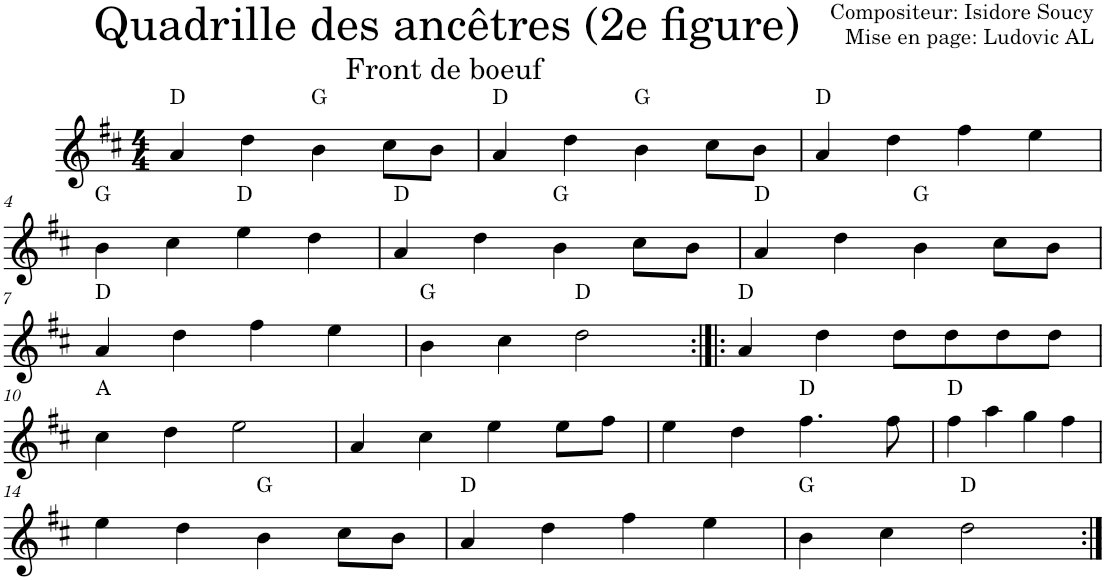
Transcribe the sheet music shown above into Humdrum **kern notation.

**kern	**harte
*part1	*part1
*staff1	*
*I"Violon	*
*I'Vln.	*
*clefG2	*
*k[f#c#]	*
*M4/4	*
=1	=1
4a/	D:maj
4dd\	.
4b\	G:maj
8cc#\L	.
8b\J	.
=2	=2
4a/	D:maj
4dd\	.
4b\	G:maj
8cc#\L	.
8b\J	.
=3	=3
4a/	D:maj
4dd\	.
4ff#\	.
4ee\	.
!!LO:LB:g=z
=4	=4
4b\	G:maj
4cc#\	.
4ee\	D:maj
4dd\	.
=5	=5
4a/	D:maj
4dd\	.
4b\	G:maj
8cc#\L	.
8b\J	.
=6	=6
4a/	D:maj
4dd\	.
4b\	G:maj
8cc#\L	.
8b\J	.
!!LO:LB:g=z
=7	=7
4a/	D:maj
4dd\	.
4ff#\	.
4ee\	.
=8	=8
4b\	G:maj
4cc#\	.
2dd\	D:maj
=9:|!|:	=9:|!|:
4a/	D:maj
4dd\	.
8dd\L	.
8dd\	.
8dd\	.
8dd\J	.
!!LO:LB:g=z
=10	=10
4cc#\	A:maj
4dd\	.
2ee\	.
=11	=11
4a/	.
4cc#\	.
4ee\	.
8ee\L	.
8ff#\J	.
=12	=12
4ee\	.
4dd\	.
4.ff#\	D:maj
8ff#\	.
=13	=13
4ff#\	D:maj
4aa\	.
4gg\	.
4ff#\	.
!!LO:LB:g=z
=14	=14
4ee\	.
4dd\	.
4b\	G:maj
8cc#\L	.
8b\J	.
=15	=15
4a/	D:maj
4dd\	.
4ff#\	.
4ee\	.
=16	=16
4b\	G:maj
4cc#\	.
2dd\	D:maj
=:|!	=:|!
*-	*-
